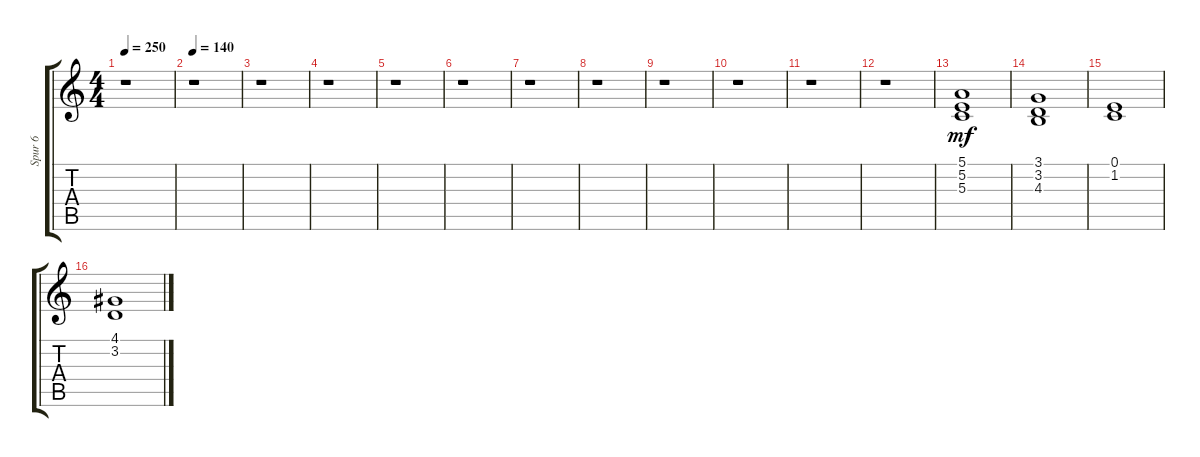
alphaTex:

\track ("Spur 6" "Spur 6") {instrument synthbrass1}
\staff {score tabs}
\tuning (E4 B3 G3 D3 A2 E2) {hide}
\ts (4 4)
\tempo 250
\clef g2
\ks c
r.1{dy mf instrument synthbrass1} |
\tempo 140
r.1 |
r.1 |
r.1 |
r.1 |
r.1 |
r.1 |
r.1 |
r.1 |
r.1 |
r.1 |
r.1 |
(5.1 5.2 5.3).1 |
(3.1 3.2 4.3).1 |
(0.1 1.2).1 |
(4.1 3.2).1
